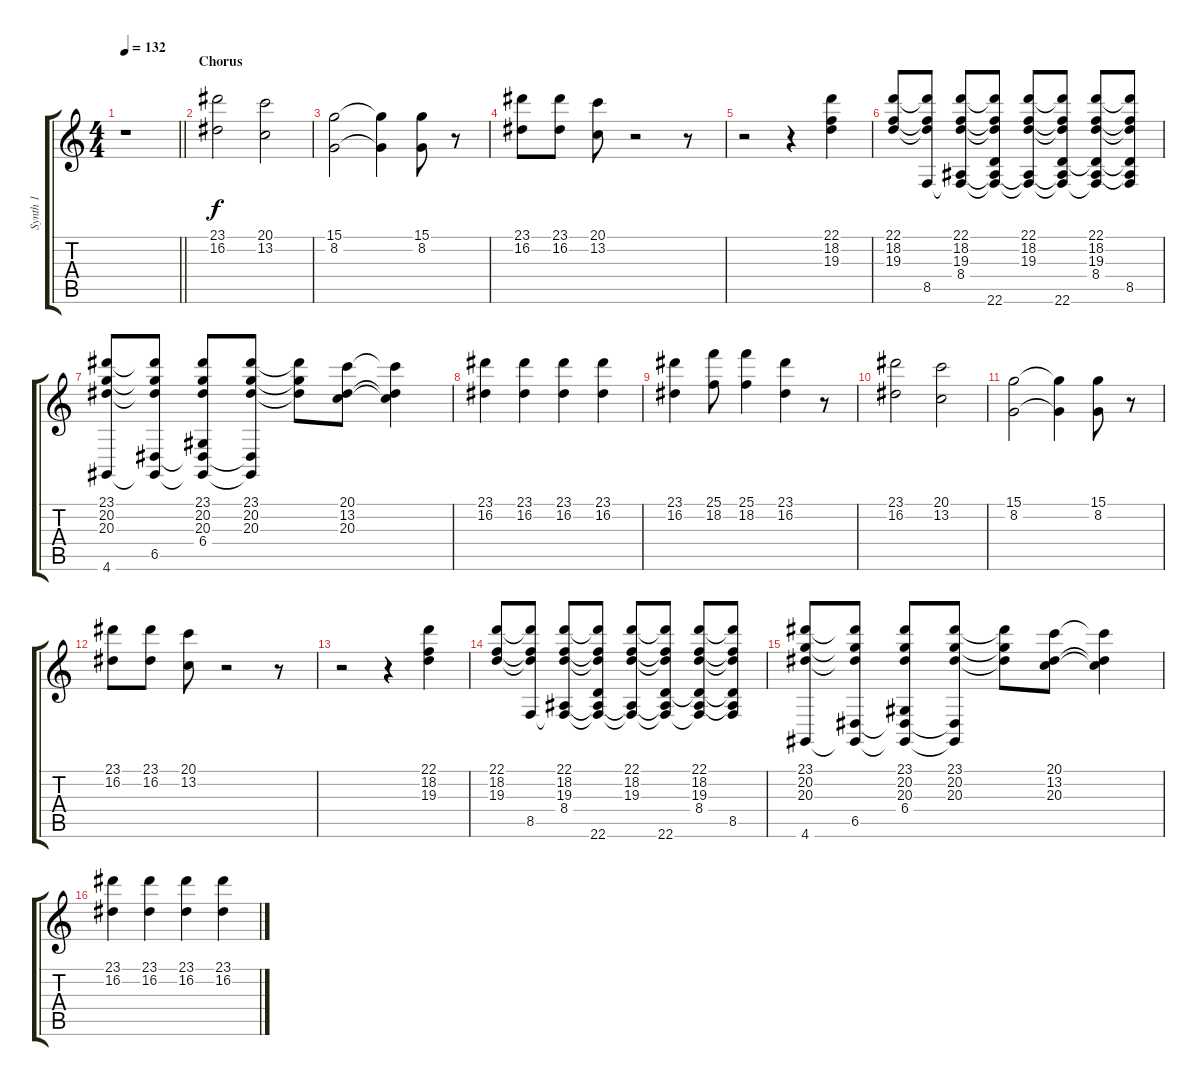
\track ("Synth 1" "Synth 1") {instrument electricpiano1}
\staff {score tabs}
\tuning (E4 B3 G3 D3 A2 E2) {hide}
\ts (4 4)
\tempo 132
\clef g2
\barLineRight lightlight
\ks c
r.1{dy f} |
\section ("" "Chorus ")
(23.1 16.2).2 (20.1 13.2).2 |
(15.1 8.2).2 (15.1{t} 8.2{t}).4 (15.1 8.2).8 r.8 |
(23.1 16.2).8 (23.1 16.2).8 (20.1 13.2).8 r.2 r.8 |
r.2 r.4 (22.1 18.2 19.3).4 |
(22.1 18.2 19.3).8 (22.1{t} 18.2{t} 19.3{t} 8.5).8 (22.1 18.2 19.3 8.4 8.5{t}).8 (22.1{t} 18.2{t} 19.3{t} 8.4{t} 8.5{t} 22.6).8 (22.1 18.2 19.3 8.4{t} 8.5{t}).8 (22.1{t} 18.2{t} 19.3{t} 8.4{t} 8.5{t} 22.6).8 (22.1 18.2 19.3 8.4 8.5{t} 22.6{t}).8 (22.1{t} 18.2{t} 19.3{t} 8.4{t} 8.5 22.6{t}).8 |
(23.1 20.2 20.3 4.6).8 (23.1{t} 20.2{t} 20.3{t} 6.5 4.6{t}).8 (23.1 20.2 20.3 6.4 6.5{t} 4.6{t}).8 (23.1 20.2 20.3 6.5{t} 4.6{t}).8 (23.1{t} 20.2{t} 20.3{t}).8 (20.1 13.2 20.3).8 (20.1{t} 13.2{t} 20.3{t}).4 |
(23.1 16.2).4 (23.1 16.2).4 (23.1 16.2).4 (23.1 16.2).4 |
(23.1 16.2).4 (25.1 18.2).8 (25.1 18.2).4 (23.1 16.2).4 r.8 |
(23.1 16.2).2 (20.1 13.2).2 |
(15.1 8.2).2 (15.1{t} 8.2{t}).4 (15.1 8.2).8 r.8 |
(23.1 16.2).8 (23.1 16.2).8 (20.1 13.2).8 r.2 r.8 |
r.2 r.4 (22.1 18.2 19.3).4 |
(22.1 18.2 19.3).8 (22.1{t} 18.2{t} 19.3{t} 8.5).8 (22.1 18.2 19.3 8.4 8.5{t}).8 (22.1{t} 18.2{t} 19.3{t} 8.4{t} 8.5{t} 22.6).8 (22.1 18.2 19.3 8.4{t} 8.5{t}).8 (22.1{t} 18.2{t} 19.3{t} 8.4{t} 8.5{t} 22.6).8 (22.1 18.2 19.3 8.4 8.5{t} 22.6{t}).8 (22.1{t} 18.2{t} 19.3{t} 8.4{t} 8.5 22.6{t}).8 |
(23.1 20.2 20.3 4.6).8 (23.1{t} 20.2{t} 20.3{t} 6.5 4.6{t}).8 (23.1 20.2 20.3 6.4 6.5{t} 4.6{t}).8 (23.1 20.2 20.3 6.5{t} 4.6{t}).8 (23.1{t} 20.2{t} 20.3{t}).8 (20.1 13.2 20.3).8 (20.1{t} 13.2{t} 20.3{t}).4 |
(23.1 16.2).4 (23.1 16.2).4 (23.1 16.2).4 (23.1 16.2).4
